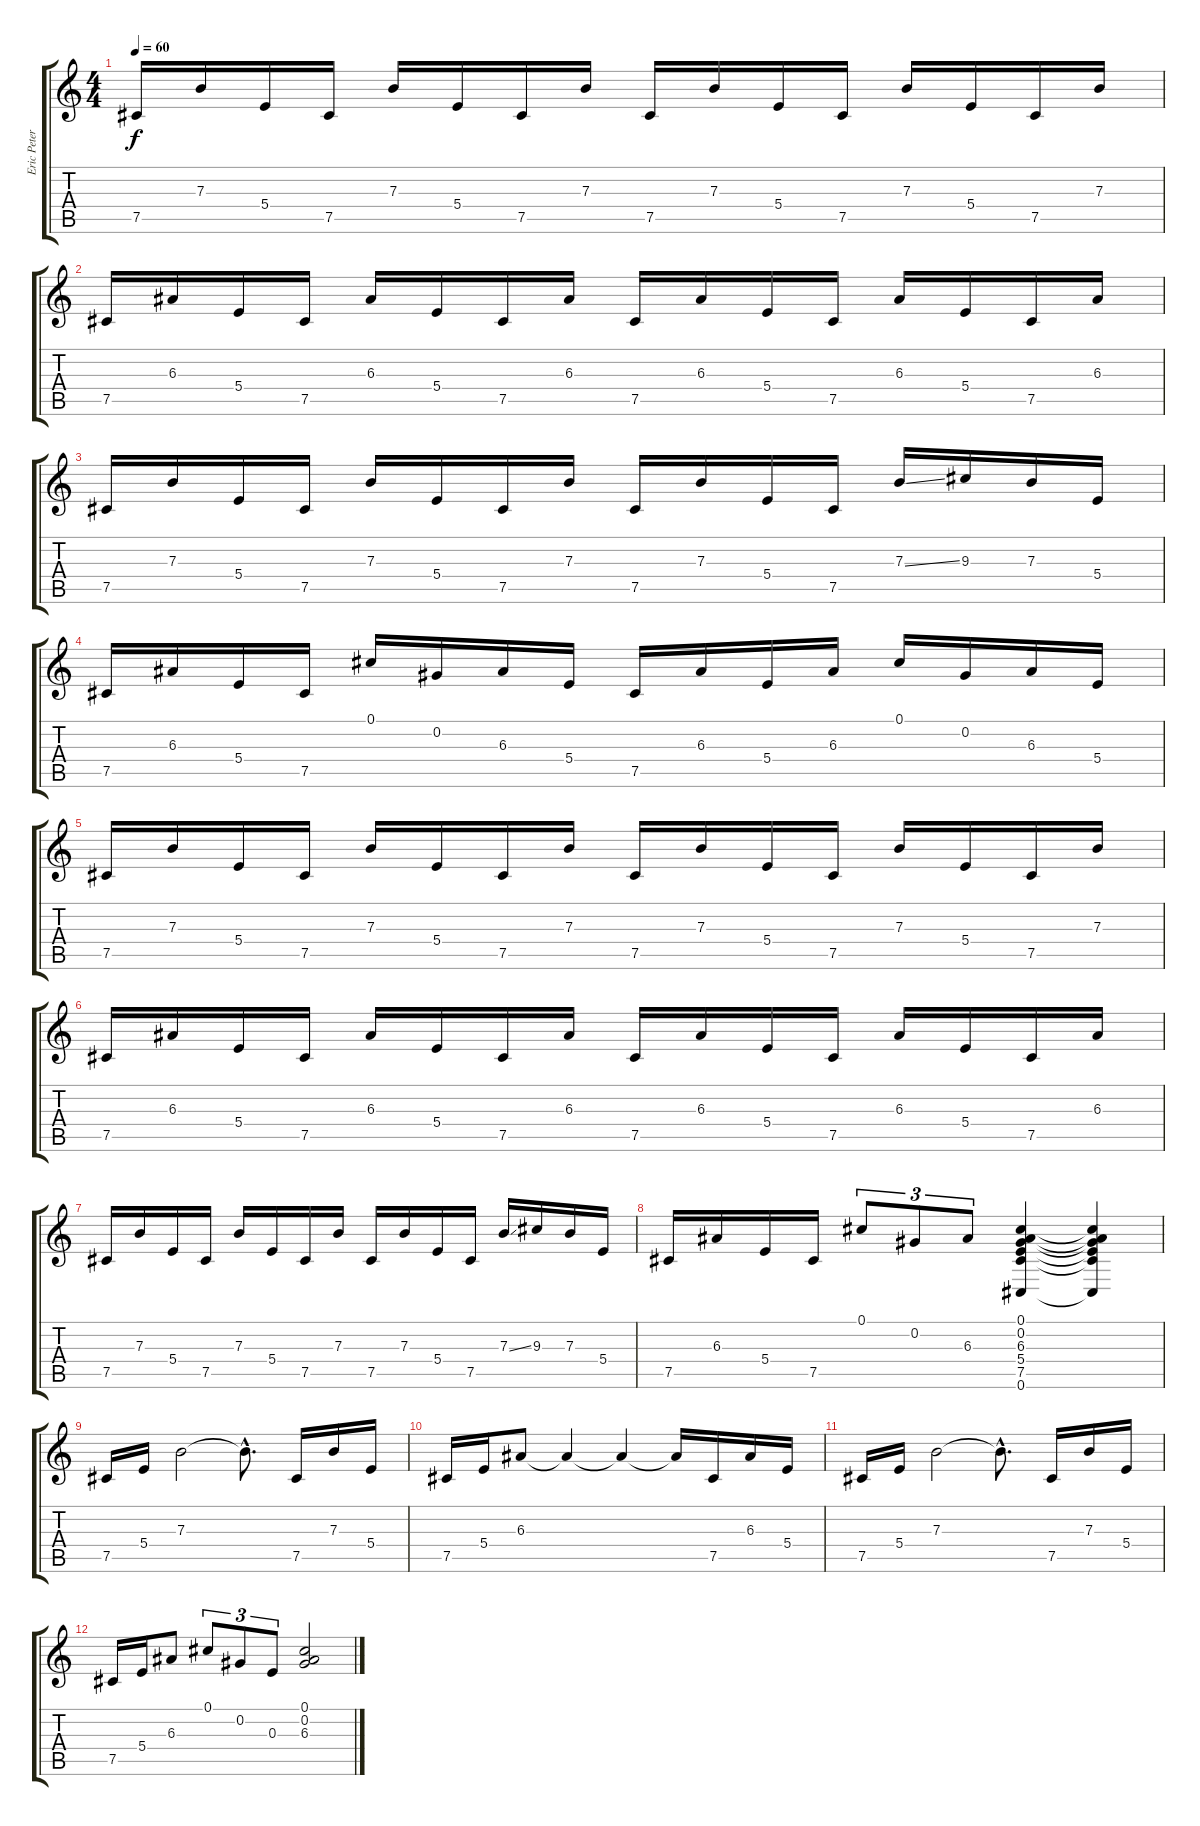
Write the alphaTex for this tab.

\track ("Eric Peterson" "Eric Peter") {instrument electricguitarjazz}
\staff {score tabs}
\tuning (Db4 Ab3 E3 B2 Gb2 Db2) {hide}
\ts (4 4)
\tempo 60
\clef g2
\ks c
7.5.16{dy f} 7.3.16 5.4.16 7.5.16 7.3.16 5.4.16 7.5.16 7.3.16 7.5.16 7.3.16 5.4.16 7.5.16 7.3.16 5.4.16 7.5.16 7.3.16 |
7.5.16 6.3.16 5.4.16 7.5.16 6.3.16 5.4.16 7.5.16 6.3.16 7.5.16 6.3.16 5.4.16 7.5.16 6.3.16 5.4.16 7.5.16 6.3.16 |
7.5.16 7.3.16 5.4.16 7.5.16 7.3.16 5.4.16 7.5.16 7.3.16 7.5.16 7.3.16 5.4.16 7.5.16 7.3{ss}.16 9.3.16 7.3.16 5.4.16 |
7.5.16 6.3.16 5.4.16 7.5.16 0.1.16 0.2.16 6.3.16 5.4.16 7.5.16 6.3.16 5.4.16 6.3.16 0.1.16 0.2.16 6.3.16 5.4.16 |
7.5.16 7.3.16 5.4.16 7.5.16 7.3.16 5.4.16 7.5.16 7.3.16 7.5.16 7.3.16 5.4.16 7.5.16 7.3.16 5.4.16 7.5.16 7.3.16 |
7.5.16 6.3.16 5.4.16 7.5.16 6.3.16 5.4.16 7.5.16 6.3.16 7.5.16 6.3.16 5.4.16 7.5.16 6.3.16 5.4.16 7.5.16 6.3.16 |
7.5.16 7.3.16 5.4.16 7.5.16 7.3.16 5.4.16 7.5.16 7.3.16 7.5.16 7.3.16 5.4.16 7.5.16 7.3{ss}.16 9.3.16 7.3.16 5.4.16 |
7.5.16 6.3.16 5.4.16 7.5.16 0.1.8{tu (3 2)} 0.2.8{tu (3 2)} 6.3.8{tu (3 2)} (0.1 0.2 6.3 5.4 7.5 0.6).4 (0.1{t} 0.2{t} 6.3{t} 5.4{t} 7.5{t} 0.6{t}).4 |
7.5.16 5.4.16 7.3.2 7.3{hac t}.8{d} 7.5.16 7.3.16 5.4.16 |
7.5.16 5.4.16 6.3.8 6.3{t}.4 6.3{t}.4 6.3{t}.16 7.5.16 6.3.16 5.4.16 |
7.5.16 5.4.16 7.3.2 7.3{hac t}.8{d} 7.5.16 7.3.16 5.4.16 |
7.5.16 5.4.16 6.3.8 0.1.8{tu (3 2)} 0.2.8{tu (3 2)} 0.3.8{tu (3 2)} (0.1 0.2 6.3).2
